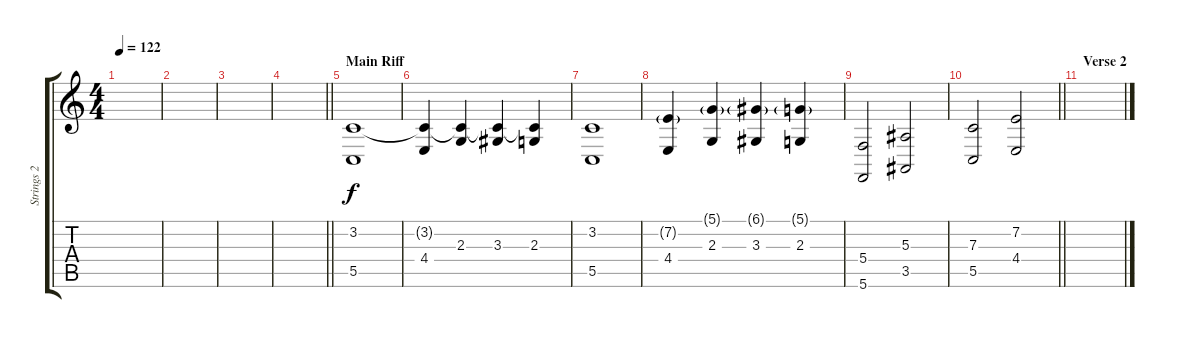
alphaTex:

\track ("Strings 2" "Strings 2") {instrument stringensemble1}
\staff {score tabs}
\tuning (D4 A3 F3 C3 G2 C2) {hide}
\ts (4 4)
\tempo 122
\clef g2
\ks c
|
|
|
\barLineRight lightlight
|
\section ("" "Main Riff")
(3.2 5.5).1 |
(3.2{t} 4.4).4 (3.2{t} 2.3).4 (3.2{t} 3.3).4 (3.2{t} 2.3).4 |
(3.2 5.5).1 |
(7.2{g} 4.4).4 (5.1{g} 2.3).4 (6.1{g} 3.3).4 (5.1{g} 2.3).4 |
(5.4 5.6).2 (5.3 3.5).2 |
\barLineRight lightlight
(7.3 5.5).2 (7.2 4.4).2 |
\section ("" "Verse 2")
